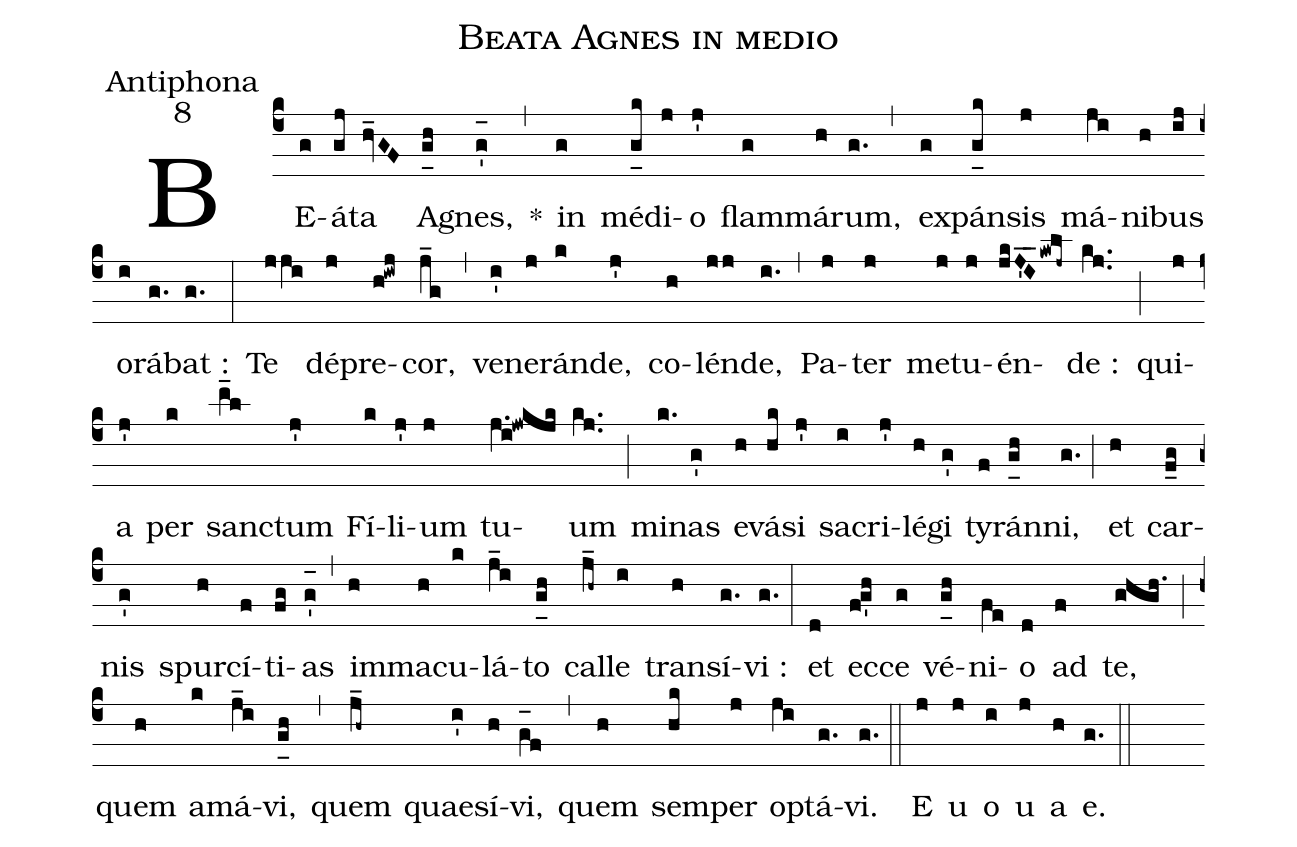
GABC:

name:Beata Agnes in medio;
office-part:Antiphona;
mode:8;
%%
(c4) BE(g)á(gj)ta(hv_GF) A(g_[uh:l]h)gnes,(g'_[oh:h]) *(,) in(g) mé(g_[uh:l]k)di(j)o(j') flam(g)má(h)rum,(g.) (,) ex(g)pán(g_[uh:l]k)sis(j) má(ji)ni(h)bus(ij) o(i)rá(g.)bat :(g.) (:) Te(jji) dé(j)pre(h!iwj)cor,(j_g) (,) ve(i')ne(j)rán(k)de,(j') co(h)lén(jj)de,(i.) (,) Pa(j)ter(j) me(j)tu(j)én(jkJ'I__kwlj~)de :(kj..) (;) qui(j)a(j') per(k) san(m_l)ctum(j') Fí(k)li(j')um(j) tu(j.i!jwkjk)um(kj..) (;) mi(k.)nas(g') e(h)vá(hk)si(j') sa(i)cri(j')lé(h)gi(g') ty(f)rán(g_[uh:l]h)ni,(g.) (;) et(h) car(f_g)nis(g') spur(h)cí(f)ti(fg)as(g'_[oh:h]) (,) im(h)ma(h)cu(k)lá(j_i)to(g_[uh:l]h) cal(j_h~)le(i) trans(h)í(g.)vi :(g.) (:) et(d) ec(fg'h)ce(g) vé(g_[uh:l]h)ni(fe)o(d) ad(f) te,(ghgh.) (;) quem(h) a(k)má(j_i)vi,(g_[uh:l]h) (,) quem(j_h~) quae(i')sí(h)vi,(g_[oh:h]f) (,) quem(h) sem(hk)per(j) o(ji)ptá(g.)vi.(g.) (::) <eu>E(j) u(j) o(i) u(j) a(h) e.</eu>(g.) (::)
